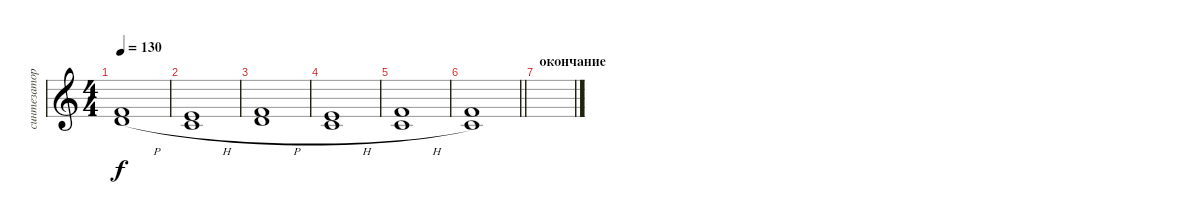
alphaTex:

\track ("синтезатор фон" "синтезатор") {instrument synthstrings2}
\staff {score}
\tuning (E4 B3 G3 D3 A2 E2) {hide}
\ts (4 4)
\tempo 130
\clef g2
\ks c
(10.3{h} 12.4{h}).1{dy f} |
(9.3{h} 10.4{h}).1 |
(10.3{h} 12.4{h}).1{volume 6} |
(9.3{h} 10.4{h}).1 |
(10.3{h} 10.4{h}).1 |
\barLineRight lightlight
(10.3 10.4).1 |
\section ("" "окончание")
